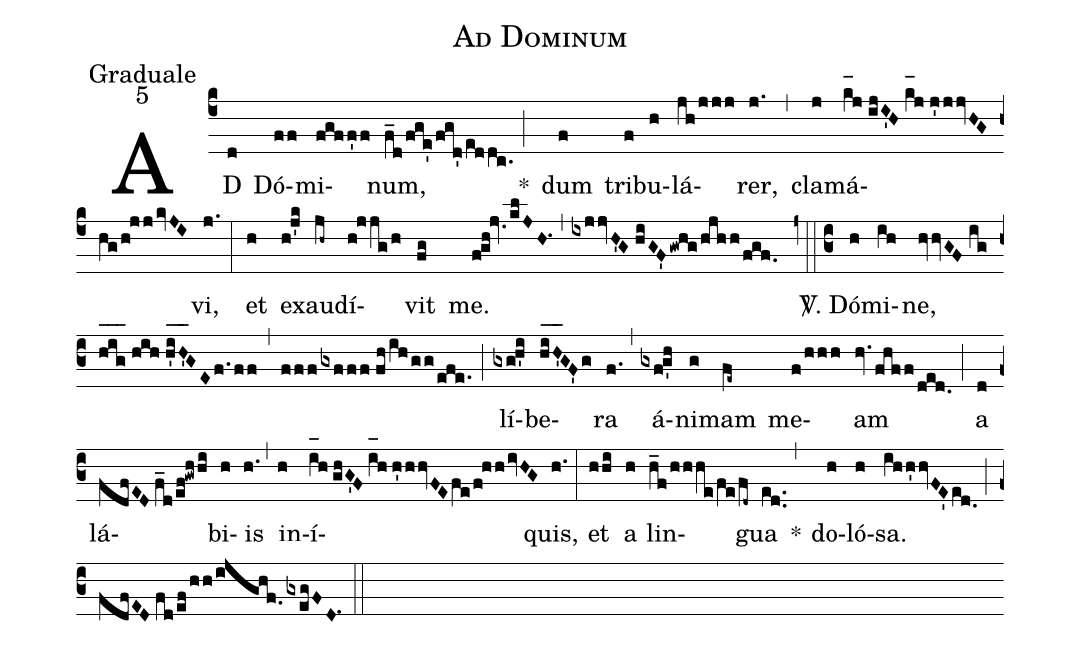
name:Ad Dominum;
office-part:Graduale;
mode:5;
%%
(c4) AD(d) Dó(ff)mi(fgff'f)num,(f_d/fge'/fgd'/eddc.) <clear>*(;) dum(f) tri(f)bu(h)lá(jh/jjj)rer,(j.) (,) cla(j)má(k_[oh:h+1mm]j//ijI'H//k_[oh:h+1mm]j//j'jjvHGhg/h!jjkvJI)vi,(j.) (:) et(h) ex(h!j'k)au(jh~)dí(h!jjg/h)vit(fg) me.(fgh!jv.0/klJH.1) (,) (ixjjvH'G//hiGF'gwhg/hjhh/fgf.) (z0::c3) <sp>V/</sp>. Dó(h)mi(ih)ne,(hvvGF//ig/h_[oh:h]i_[oh:h]g_[oh:h]//hih//h'i_[oh:h]H'_[oh:h]GEf.ff) (,) (fffgxfff//fh/ih/gg/efe.) (;) lí(gxgh'i)be(hi_[oh:h]H'_[oh:h]GF'g)ra(f.) (,) á(gxfg'h)ni(g)mam(fe~) me(f/hhh)am(hv.fhff/ded.) (;) a(d) lá(fdfED//f_d/ef!gwh/hi)bi(h)is(h.) (,) in(h)í(i_[oh:h]h//ghG'F//i_[oh:h]h//h'hhvFEfe/f!hhivHG)quis,(h.) (:) et(hhi) a(h) lin(h_f/hhhe/fe/fd~)gua(ed..) <clear>*(,) do(h)ló(h)sa.(ihh'hvFE'ed.0) (;) (fdfED//fd/ef/hh/ijghf.0gxegFD.1) (::)
